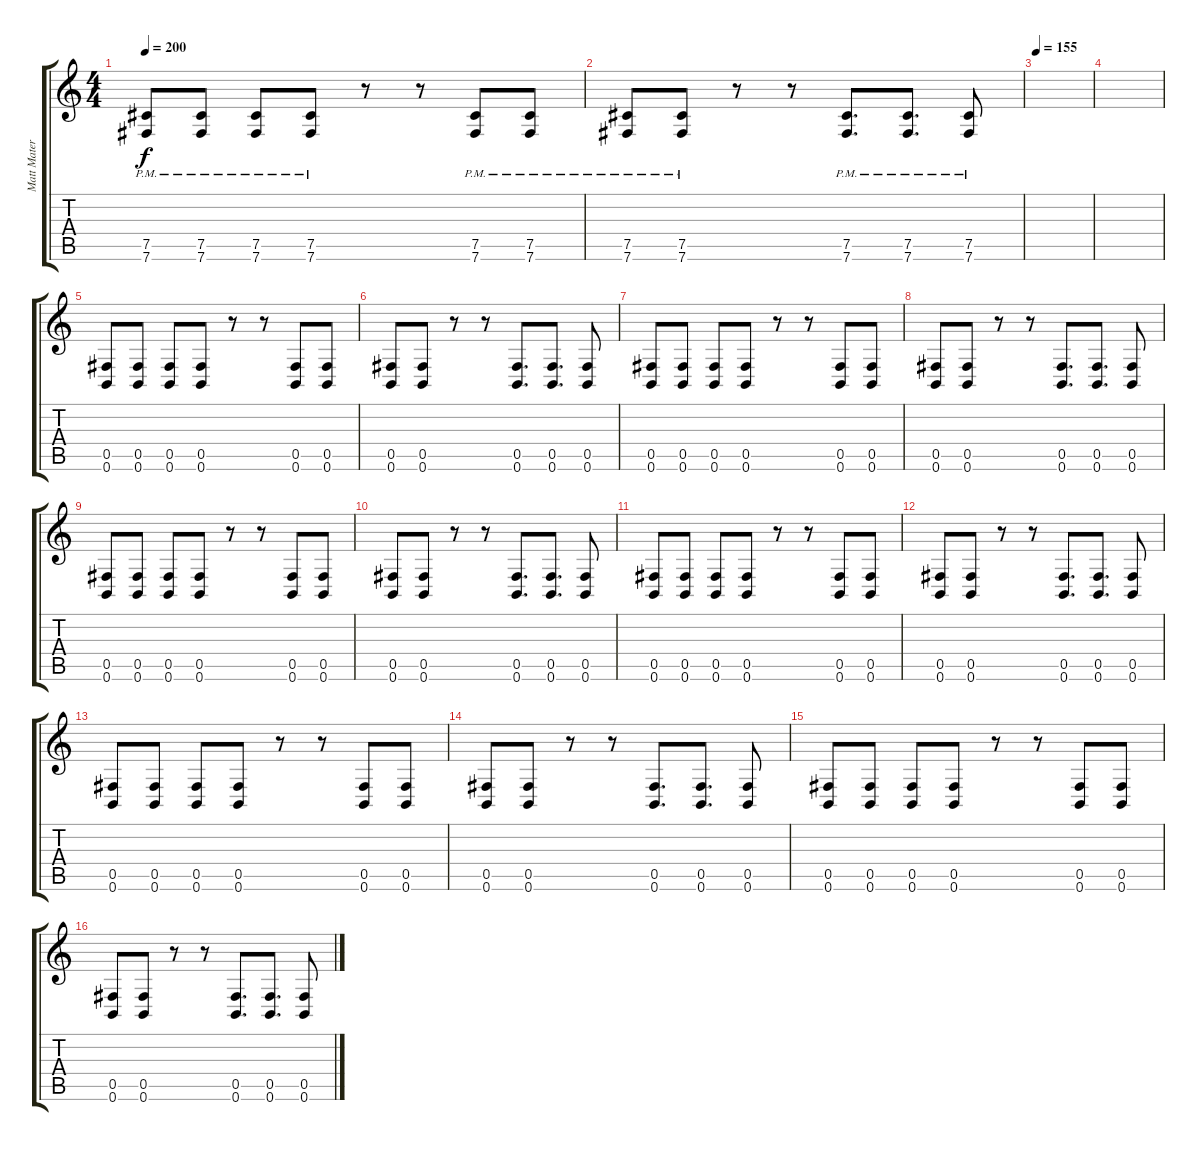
\track ("Matt Matera" "Matt Mater") {instrument overdrivenguitar}
\staff {score tabs}
\tuning (Db4 Ab3 E3 B2 Gb2 B1) {hide}
\ts (4 4)
\tempo 200
\clef g2
\ks c
(7.5{pm} 7.6{pm}).8{dy f} (7.5{pm} 7.6{pm}).8 (7.5{pm} 7.6{pm}).8 (7.5{pm} 7.6{pm}).8 r.8 r.8 (7.5{pm} 7.6{pm}).8 (7.5{pm} 7.6{pm}).8 |
(7.5{pm} 7.6{pm}).8 (7.5{pm} 7.6{pm}).8 r.8 r.8 (7.5{pm} 7.6{pm}).8{d} (7.5{pm} 7.6{pm}).8{d} (7.5{pm} 7.6{pm}).8 |
\tempo 155
|
|
(0.5 0.6).8 (0.5 0.6).8 (0.5 0.6).8 (0.5 0.6).8 r.8 r.8 (0.5 0.6).8 (0.5 0.6).8 |
(0.5 0.6).8 (0.5 0.6).8 r.8 r.8 (0.5 0.6).8{d} (0.5 0.6).8{d} (0.5 0.6).8 |
(0.5 0.6).8 (0.5 0.6).8 (0.5 0.6).8 (0.5 0.6).8 r.8 r.8 (0.5 0.6).8 (0.5 0.6).8 |
(0.5 0.6).8 (0.5 0.6).8 r.8 r.8 (0.5 0.6).8{d} (0.5 0.6).8{d} (0.5 0.6).8 |
(0.5 0.6).8 (0.5 0.6).8 (0.5 0.6).8 (0.5 0.6).8 r.8 r.8 (0.5 0.6).8 (0.5 0.6).8 |
(0.5 0.6).8 (0.5 0.6).8 r.8 r.8 (0.5 0.6).8{d} (0.5 0.6).8{d} (0.5 0.6).8 |
(0.5 0.6).8 (0.5 0.6).8 (0.5 0.6).8 (0.5 0.6).8 r.8 r.8 (0.5 0.6).8 (0.5 0.6).8 |
(0.5 0.6).8 (0.5 0.6).8 r.8 r.8 (0.5 0.6).8{d} (0.5 0.6).8{d} (0.5 0.6).8 |
(0.5 0.6).8 (0.5 0.6).8 (0.5 0.6).8 (0.5 0.6).8 r.8 r.8 (0.5 0.6).8 (0.5 0.6).8 |
(0.5 0.6).8 (0.5 0.6).8 r.8 r.8 (0.5 0.6).8{d} (0.5 0.6).8{d} (0.5 0.6).8 |
(0.5 0.6).8 (0.5 0.6).8 (0.5 0.6).8 (0.5 0.6).8 r.8 r.8 (0.5 0.6).8 (0.5 0.6).8 |
(0.5 0.6).8 (0.5 0.6).8 r.8 r.8 (0.5 0.6).8{d} (0.5 0.6).8{d} (0.5 0.6).8
